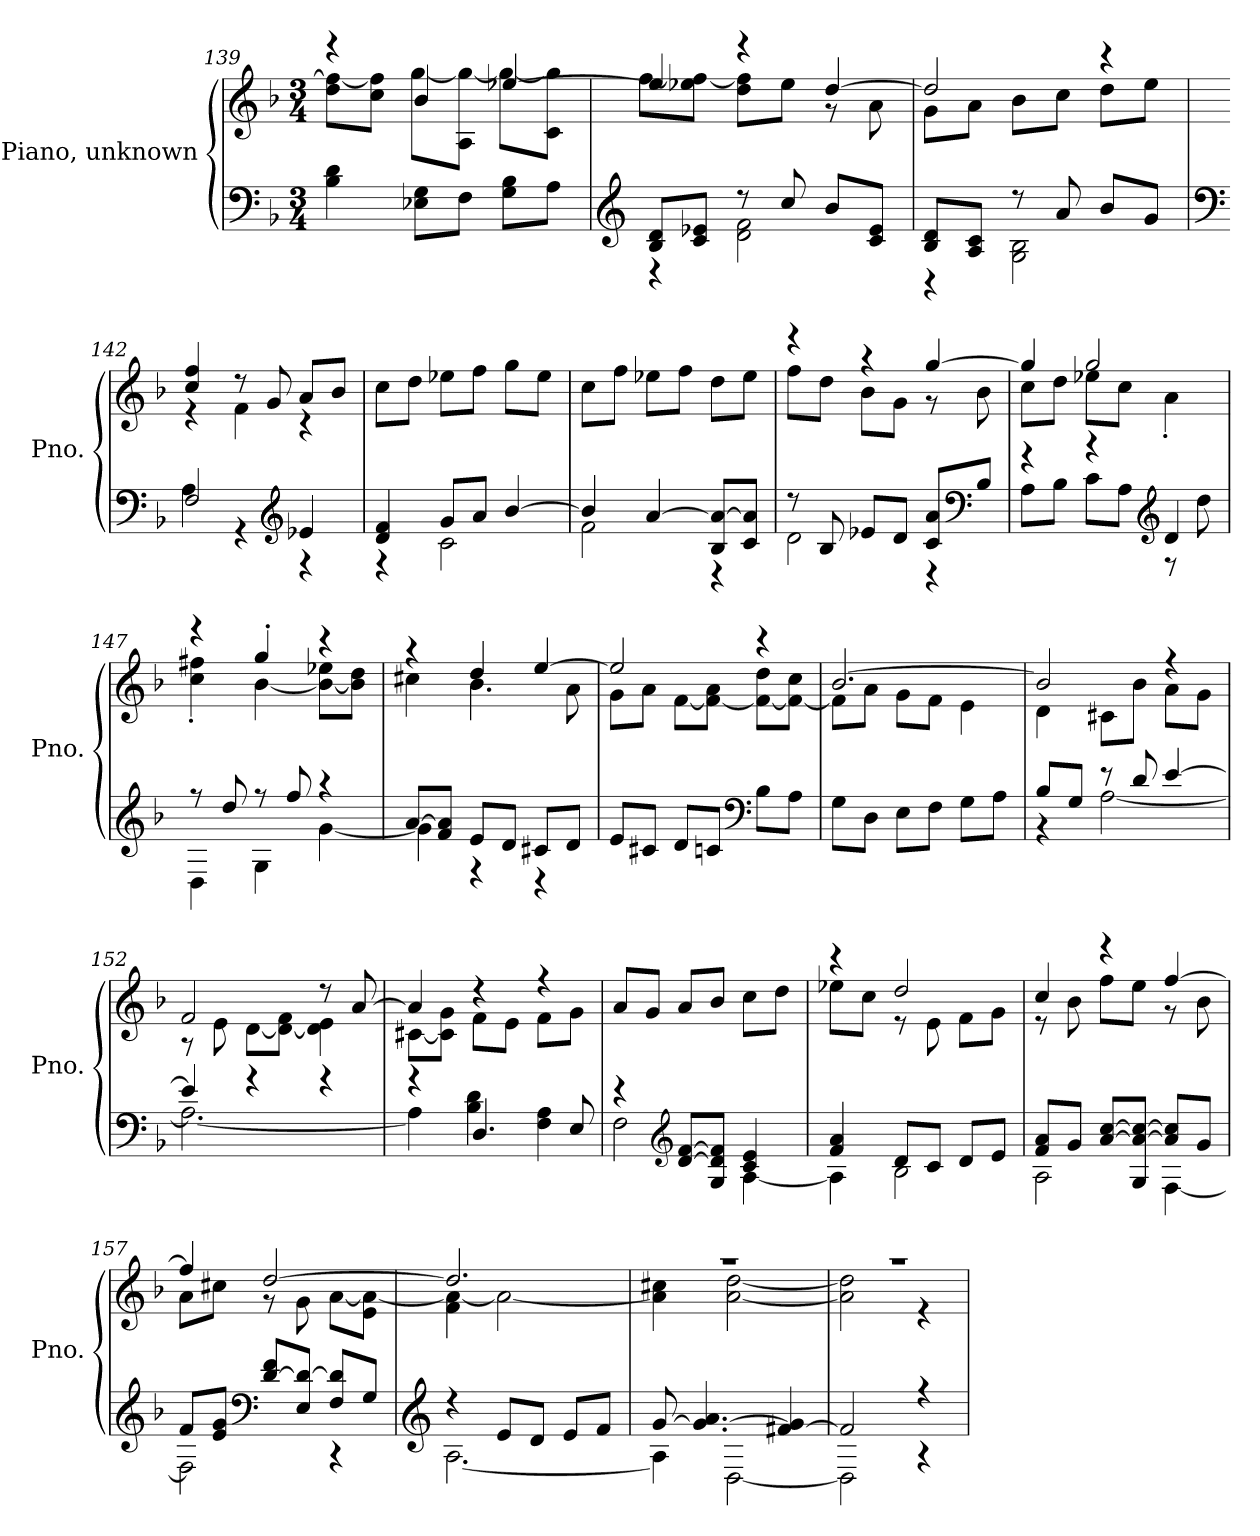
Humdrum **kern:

**kern	**kern
*part1	*part1
*staff2	*staff1
*I"Piano, unknown	*
*I'Pno.	*
!!LO:LB:g=z
*clefF4	*clefG2
*k[b-]	*k[b-]
*M3/4	*M3/4
=139	=139
*	*^
4B-\ 4d\	4r	8dd\ 8ff\_L
.	.	8cc\ 8ff\]J
8E-X\ 8G\L	4b-/	[8gg\L
8F\J	.	8A\ 8gg\_J
8G\ 8B-\L	[4ee-X/	8gg\L_
8A\J	.	8c\ 8gg\]J
=140	=140	=140
*clefG2	*	*
*^	*	*
8B-/ 8d/L	4r	4ee-/]	[8ff\L
8c/ 8e-X/J	.	.	8ee-X\ 8ff\_J
8r	2d\ 2f\	4r	8dd\ 8ff\]L
8cc/	.	.	8ee-\J
8b-/L	.	[4dd/	8r
8c/ 8e-/J	.	.	8a\
=141	=141	=141	=141
8B-/ 8d/L	4r	2dd/]	8g\L
8A/ 8c/J	.	.	8a\J
8r	2G\ 2B-\	.	8b-\L
8a/	.	.	8cc\J
8b-/L	.	4r	8dd\L
8g/J	.	.	8ee\J
=142	=142	=142	=142
*clefF4	*	*	*
2F/	4A\	4cc/ 4ff/	4r
.	4r	8r	4f\
.	.	8g/	.
*clefG2	*	*	*
4e-X/	4r	8a/L	4r
.	.	8b-/J	.
*	*	*v	*v
!!LO:LB:g=z
=143	=143	=143
4d/ 4f/	4r	8cc\L
.	.	8dd\J
8g/L	2c\	8ee-X\L
8a/J	.	8ff\J
[4b-/	.	8gg\L
.	.	8ee-\J
=144	=144	=144
4b-/]	2f\	8cc\L
.	.	8ff\J
[4a/	.	8ee-X\L
.	.	8ff\J
8B-/ 8a/_L	4r	8dd\L
8c/ 8a/]J	.	8ee-\J
=145	=145	=145
*	*	*^
8r	2d\	4r	8ff\L
8B-/	.	.	8dd\J
8e-X/L	.	4r	8b-\L
8d/J	.	.	8g\J
8c/ 8a/L	4r	[4gg/	8r
*clefF4	*	*	*
8B-/J	.	.	8b-\
=146	=146	=146	=146
4r	8A\L	4gg/]	8cc\L
.	8B-\J	.	8dd\J
4r	8c\L	2gg/	8ee-X\L
.	8A\J	.	8cc\J
*clefG2	*	*	*
4d/	8r	.	4a'\
.	8dd\	.	.
=147	=147	=147	=147
8r	4D\	4r	4cc\' 4ff#X\'
8dd/	.	.	.
8r	4G\	4gg'/	[4b-\
8ff/	.	.	.
4r	[4g\	4r	8b-\_ 8ee-X\L
.	.	.	8b-\] 8dd\J
!!LO:LB:g=z	!!
=148	=148	=148	=148
[8a/L	4g\]	4r	4cc#X\
8f/ 8a/]J	.	.	.
8e/L	4r	4dd/	4.b-\
8d/J	.	.	.
8c#X/L	4r	[4ee/	.
8d/J	.	.	8a\
*v	*v	*	*
=149	=149	=149
8e/L	2ee/]	8g\L
8c#X/J	.	8a\J
8d/L	.	[8f\L
8cn/J	.	8f\_ 8a\J
*clefF4	*	*
8B-\L	4r	8f\_ 8dd\L
8A\J	.	8f\_ 8cc\J
=150	=150	=150
8G\L	[2.b-/	8f\L]
8D\J	.	8a\J
8E\L	.	8g\L
8F\J	.	8f\J
8G\L	.	4e\
8A\J	.	.
=151	=151	=151
*^	*	*
8B-/L	4r	2b-/]	4d\
8G/J	.	.	.
8r	[2A\	.	8c#X\L
8d/	.	.	8b-\J
[4e/	.	4r	8a\L
.	.	.	8g\J
=152	=152	=152	=152
4e/]	2.A\_	2f/	8r
.	.	.	8e\
4r	.	.	[8d\L
.	.	.	8d\_ 8f\J
4r	.	8r	4d\] 4e\
.	.	[8a/	.
!!LO:LB:g=z	!!
=153	=153	=153	=153
4r	4A\]	4a/]	[8c#X\L
.	.	.	8c#\] 8g\J
4.D/	4B-\ 4d\	4r	8f\L
.	.	.	8e\J
.	4F\ 4A\	4r	8f\L
8E/	.	.	8g\J
*	*	*v	*v
=154	=154	=154
4r	2F\	8a/L
.	.	8g/J
*clefG2	*	*
[8d/ [8f/L	.	8a/L
8G/ 8d/] 8f/]J	.	8b-/J
4c/ 4e/	[4A\	8cc\L
.	.	8dd\J
=155	=155	=155
*	*	*^
4f/ 4a/	4A\]	4r	8ee-X\L
.	.	.	8cc\J
8d/L	2B-\	2dd/	8r
8c/J	.	.	8e\
8d/L	.	.	8f\L
8e/J	.	.	8g\J
=156	=156	=156	=156
8f/ 8a/L	2A\	4cc/	8r
8g/J	.	.	8b-\
[8a/ [8cc/L	.	4r	8ff\L
8G/ 8a/_ 8cc/_J	.	.	8ee\J
8a/] 8cc/]L	[4F\	[4ff/	8r
8g/J	.	.	8b-\
=157	=157	=157	=157
8f/L	2F\]	4ff/]	8a\L
8e/ 8g/J	.	.	8cc#X\J
*clefF4	*	*	*
[8d/ 8f/L	.	[2dd/	8r
8E/ 8d/_J	.	.	8g\
8F/ 8d/]L	4r	.	[8a\L
8G/J	.	.	8e\ 8a\_J
!!LO:PB:g=z	!!
=158	=158	=158	=158
*clefG2	*	*	*
4r	[2.A\	2.dd/]	4f\ 4a\_
8e/L	.	.	2a\_
8d/J	.	.	.
8e/L	.	.	.
8f/J	.	.	.
=159	=159	=159	=159
[8g/	4A\]	2.r	4a\] 4cc#X\
4.g/_ 4.a/	.	.	.
.	[2D\	.	[2a\ [2dd\
[4f#X/ 4g/]	.	.	.
=160	=160	=160	=160
2f#/]	2D\]	2.r	2a\] 2dd\]
4r	4r	.	4r
*v	*v	*	*
*	*v	*v
=	=
*-	*-
